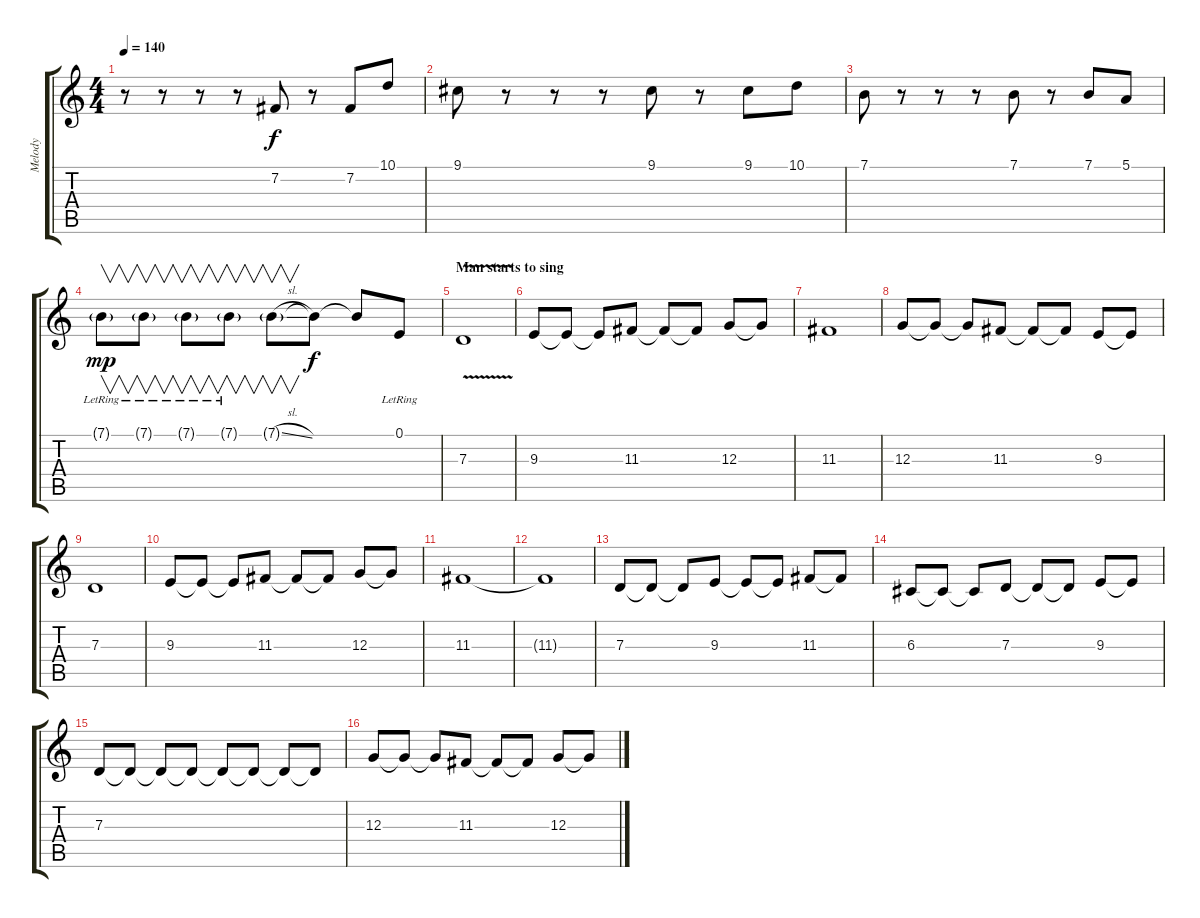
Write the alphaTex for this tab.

\track ("Melody" "Melody") {instrument lead2sawtooth}
\staff {score tabs}
\tuning (E4 B3 G3 D3 A2 E2) {hide}
\ts (4 4)
\tempo 140
\clef g2
\ks c
r.8{dy f} r.8 r.8 r.8 7.2.8 r.8 7.2.8 10.1.8 |
9.1.8 r.8 r.8 r.8 9.1.8 r.8 9.1.8 10.1.8 |
7.1.8 r.8 r.8 r.8 7.1.8 r.8 7.1.8 5.1.8 |
7.1{g lr}.8{v dy mp} 7.1{g lr}.8{v} 7.1{g lr}.8{v} 7.1{g lr}.8{v} 7.1{sl g}.8{v} 7.1{t}.8{dy f} 7.1{t}.8 0.1{lr}.8 |
\section ("" "Man starts to sing")
7.3{v}.1{volume 10 instrument lead2sawtooth} |
9.3.8{volume 12 instrument lead2sawtooth} 9.3{t}.8 9.3{t}.8 11.3.8 11.3{t}.8 11.3{t}.8 12.3.8 12.3{t}.8 |
11.3.1 |
12.3.8 12.3{t}.8 12.3{t}.8 11.3.8 11.3{t}.8 11.3{t}.8 9.3.8 9.3{t}.8 |
7.3.1 |
9.3.8 9.3{t}.8 9.3{t}.8 11.3.8 11.3{t}.8 11.3{t}.8 12.3.8 12.3{t}.8 |
11.3.1{volume 10} |
11.3{t}.1 |
\section ("" "")
7.3.8{instrument lead2sawtooth} 7.3{t}.8 7.3{t}.8 9.3.8 9.3{t}.8 9.3{t}.8 11.3.8 11.3{t}.8 |
6.3.8 6.3{t}.8 6.3{t}.8 7.3.8 7.3{t}.8 7.3{t}.8 9.3.8 9.3{t}.8 |
7.3.8 7.3{t}.8 7.3{t}.8 7.3{t}.8 7.3{t}.8 7.3{t}.8 7.3{t}.8 7.3{t}.8 |
12.3.8 12.3{t}.8 12.3{t}.8 11.3.8 11.3{t}.8 11.3{t}.8 12.3.8 12.3{t}.8
